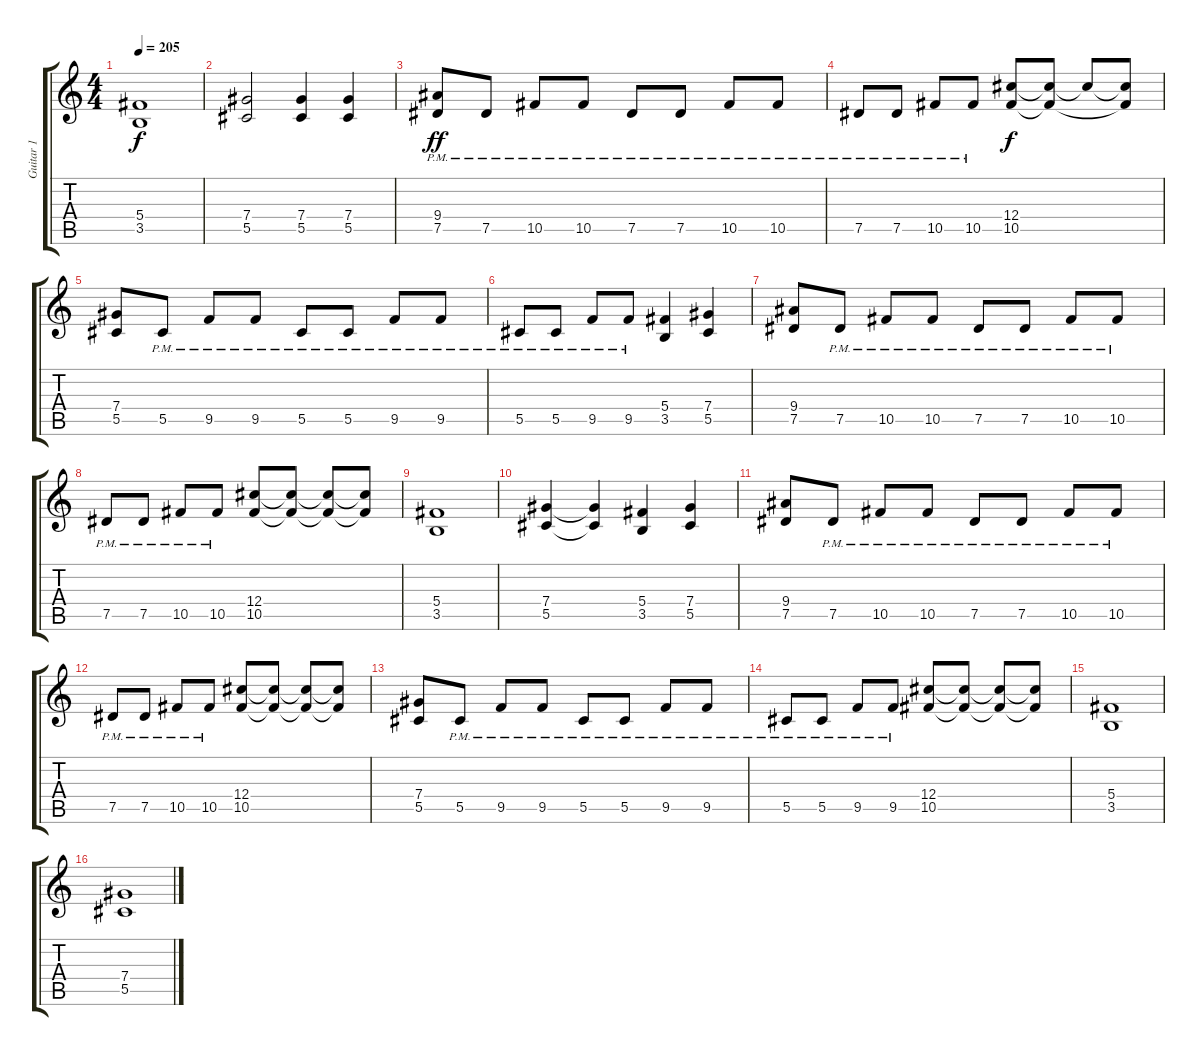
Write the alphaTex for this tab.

\track ("Guitar 1" "Guitar 1") {instrument distortionguitar}
\staff {score tabs}
\tuning (Eb4 Bb3 Gb3 Db3 Ab2 Eb2) {hide}
\ts (4 4)
\tempo 205
\clef g2
\ks c
(5.4 3.5).1{dy f} |
(7.4 5.5).2 (7.4 5.5).4 (7.4 5.5).4 |
(9.4{pm} 7.5{pm}).8{dy ff} 7.5{pm}.8 10.5{pm}.8 10.5{pm}.8 7.5{pm}.8 7.5{pm}.8 10.5{pm}.8 10.5{pm}.8 |
7.5{pm}.8 7.5{pm}.8 10.5{pm}.8 10.5{pm}.8 (12.4 10.5).8{dy f} (12.4{t} 10.5{t}).8 12.4{t}.8 (12.4{t} 10.5{t}).8 |
(7.4 5.5).8 5.5{pm}.8 9.5{pm}.8 9.5{pm}.8 5.5{pm}.8 5.5{pm}.8 9.5{pm}.8 9.5{pm}.8 |
5.5{pm}.8 5.5{pm}.8 9.5{pm}.8 9.5{pm}.8 (5.4 3.5).4 (7.4 5.5).4 |
(9.4 7.5).8 7.5{pm}.8 10.5{pm}.8 10.5{pm}.8 7.5{pm}.8 7.5{pm}.8 10.5{pm}.8 10.5{pm}.8 |
7.5{pm}.8 7.5{pm}.8 10.5{pm}.8 10.5{pm}.8 (12.4 10.5).8 (12.4{t} 10.5{t}).8 (12.4{t} 10.5{t}).8 (12.4{t} 10.5{t}).8 |
(5.4 3.5).1 |
(7.4 5.5).4 (7.4{t} 5.5{t}).4 (5.4 3.5).4 (7.4 5.5).4 |
(9.4 7.5).8 7.5{pm}.8 10.5{pm}.8 10.5{pm}.8 7.5{pm}.8 7.5{pm}.8 10.5{pm}.8 10.5{pm}.8 |
7.5{pm}.8 7.5{pm}.8 10.5{pm}.8 10.5{pm}.8 (12.4 10.5).8 (12.4{t} 10.5{t}).8 (12.4{t} 10.5{t}).8 (12.4{t} 10.5{t}).8 |
(7.4 5.5).8 5.5{pm}.8 9.5{pm}.8 9.5{pm}.8 5.5{pm}.8 5.5{pm}.8 9.5{pm}.8 9.5{pm}.8 |
5.5{pm}.8 5.5{pm}.8 9.5{pm}.8 9.5{pm}.8 (12.4 10.5).8 (12.4{t} 10.5{t}).8 (12.4{t} 10.5{t}).8 (12.4{t} 10.5{t}).8 |
(5.4 3.5).1 |
(7.4 5.5).1
